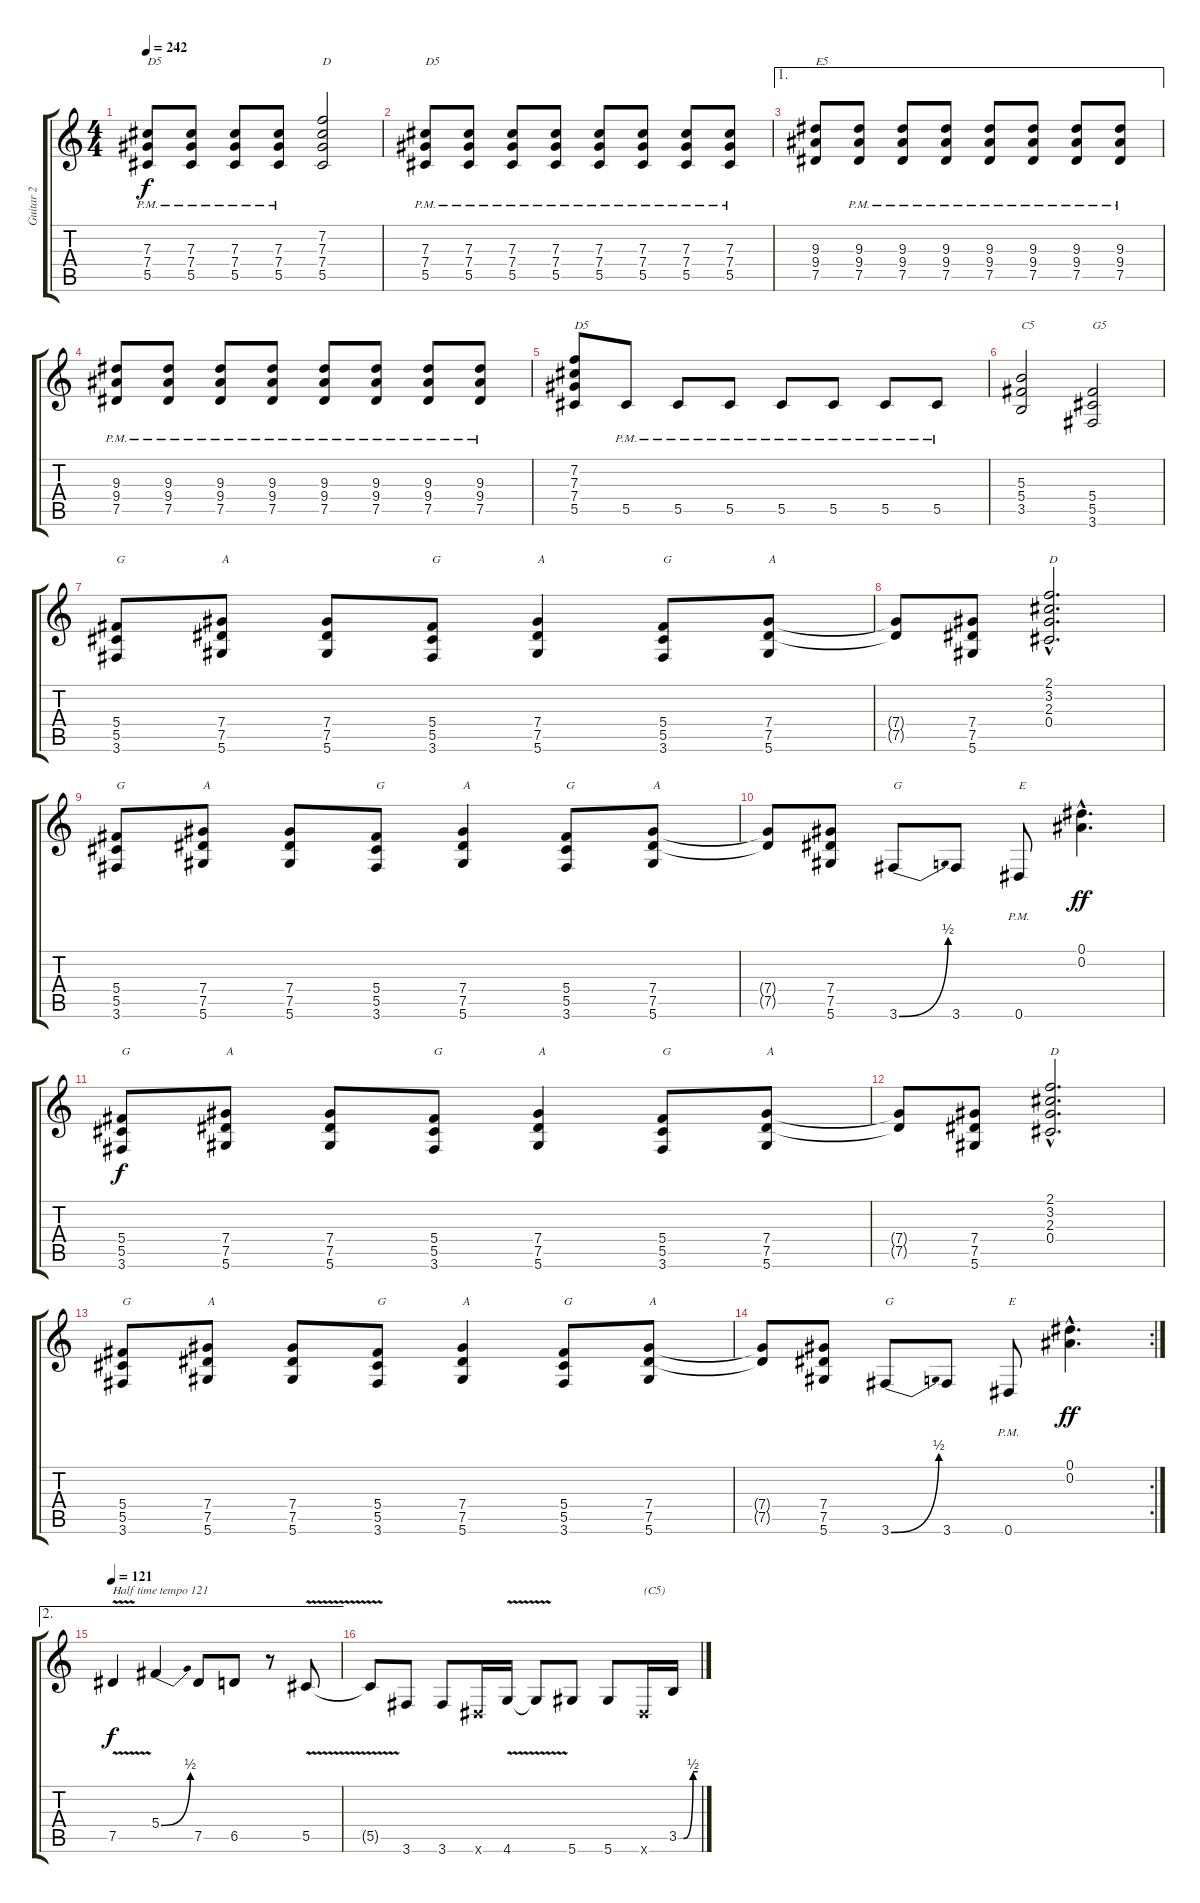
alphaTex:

\track ("Guitar 2" "Guitar 2") {instrument distortionguitar}
\staff {score tabs}
\tuning (Eb4 Bb3 Gb3 Db3 Ab2 Eb2) {hide}
\ts (4 4)
\tempo 242
\clef g2
\ks c
(7.3 7.4{pm} 5.5).8{txt "D5" dy f} (7.3 7.4{pm} 5.5).8 (7.3 7.4{pm} 5.5).8 (7.3 7.4{pm} 5.5).8 (7.2 7.3 7.4 5.5).2{txt "D"} |
(7.3{pm} 7.4 5.5).8{txt "D5"} (7.3{pm} 7.4 5.5).8 (7.3{pm} 7.4 5.5).8 (7.3{pm} 7.4 5.5).8 (7.3{pm} 7.4 5.5).8 (7.3{pm} 7.4 5.5).8 (7.3{pm} 7.4 5.5).8 (7.3{pm} 7.4 5.5).8 |
\ae 1
(9.3 9.4 7.5).8{txt "E5"} (9.3{pm} 9.4 7.5).8 (9.3{pm} 9.4 7.5).8 (9.3{pm} 9.4 7.5).8 (9.3{pm} 9.4 7.5).8 (9.3{pm} 9.4 7.5).8 (9.3{pm} 9.4 7.5).8 (9.3{pm} 9.4 7.5).8 |
(9.3{pm} 9.4 7.5).8 (9.3{pm} 9.4 7.5).8 (9.3{pm} 9.4 7.5).8 (9.3{pm} 9.4 7.5).8 (9.3{pm} 9.4 7.5).8 (9.3{pm} 9.4 7.5).8 (9.3{pm} 9.4 7.5).8 (9.3{pm} 9.4 7.5).8 |
(7.2 7.3 7.4 5.5).8{txt "D5"} 5.5{pm}.8 5.5{pm}.8 5.5{pm}.8 5.5{pm}.8 5.5{pm}.8 5.5{pm}.8 5.5{pm}.8 |
(5.3 5.4 3.5).2{txt "C5"} (5.4 5.5 3.6).2{txt "G5"} |
(5.4 5.5 3.6).8{txt "G"} (7.4 7.5 5.6).8{txt "A"} (7.4 7.5 5.6).8 (5.4 5.5 3.6).8{txt "G"} (7.4 7.5 5.6).4{txt "A"} (5.4 5.5 3.6).8{txt "G"} (7.4 7.5 5.6).8{txt "A"} |
(7.4{t} 7.5{t}).8 (7.4 7.5 5.6).8 (2.1{hac} 3.2{hac} 2.3{hac} 0.4{hac}).2{d txt "D"} |
(5.4 5.5 3.6).8{txt "G"} (7.4 7.5 5.6).8{txt "A"} (7.4 7.5 5.6).8 (5.4 5.5 3.6).8{txt "G"} (7.4 7.5 5.6).4{txt "A"} (5.4 5.5 3.6).8{txt "G"} (7.4 7.5 5.6).8{txt "A"} |
(7.4{t} 7.5{t}).8 (7.4 7.5 5.6).8 3.6{be (bend 0 0 60 2)}.8{txt "G"} 3.6.8 0.6{pm}.8{txt "E"} (0.1{hac} 0.2{hac}).4{d dy ff} |
(5.4 5.5 3.6).8{txt "G" dy f} (7.4 7.5 5.6).8{txt "A"} (7.4 7.5 5.6).8 (5.4 5.5 3.6).8{txt "G"} (7.4 7.5 5.6).4{txt "A"} (5.4 5.5 3.6).8{txt "G"} (7.4 7.5 5.6).8{txt "A"} |
(7.4{t} 7.5{t}).8 (7.4 7.5 5.6).8 (2.1{hac} 3.2{hac} 2.3{hac} 0.4{hac}).2{d txt "D"} |
(5.4 5.5 3.6).8{txt "G"} (7.4 7.5 5.6).8{txt "A"} (7.4 7.5 5.6).8 (5.4 5.5 3.6).8{txt "G"} (7.4 7.5 5.6).4{txt "A"} (5.4 5.5 3.6).8{txt "G"} (7.4 7.5 5.6).8{txt "A"} |
\rc 2
(7.4{t} 7.5{t}).8 (7.4 7.5 5.6).8 3.6{be (bend 0 0 60 2)}.8{txt "G"} 3.6.8 0.6{pm}.8{txt "E"} (0.1{hac} 0.2{hac}).4{d dy ff} |
\ae 2
\tempo 121
7.5{v}.4{txt "Half time tempo 121" dy f} 5.4{be (bend 0 0 60 2)}.4 7.5.8 6.5.8 r.8 5.5{v}.8 |
5.5{t}.8 3.6.8 3.6.8 0.6{x}.16 4.6{v}.16 4.6{t}.8 5.6.8 5.6.8 0.6{x}.16{txt "(C5)"} 3.5{be (custom 0 0 15 0 45 2 60 2)}.16
